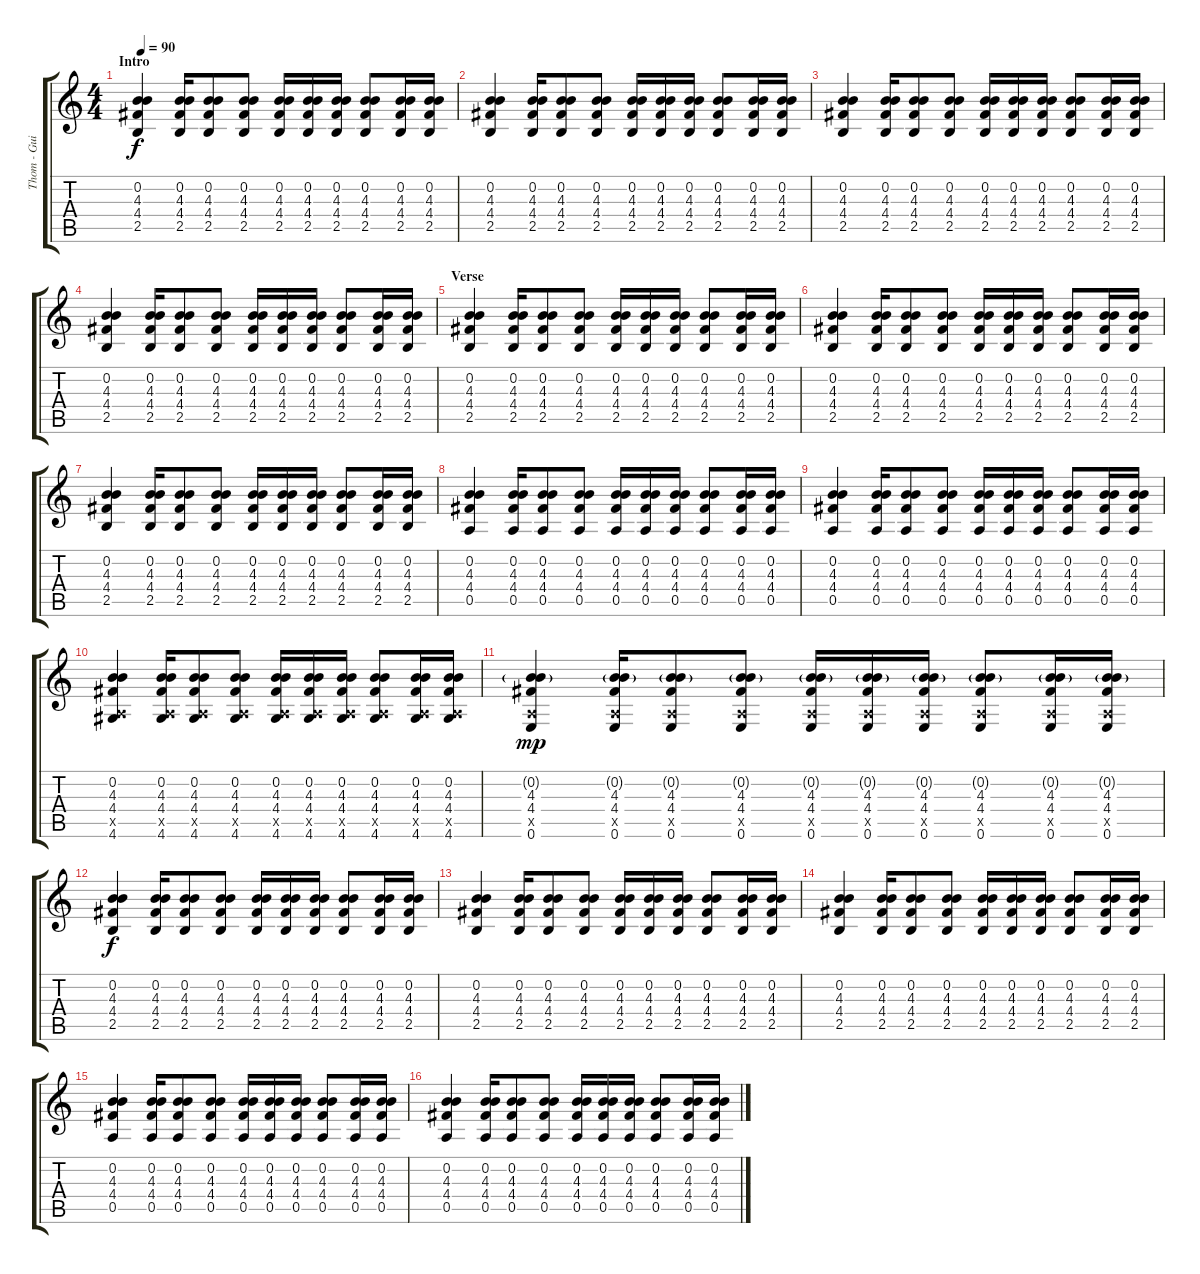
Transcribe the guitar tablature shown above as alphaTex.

\track ("Thom - Guitar" "Thom - Gui") {instrument electricguitarclean}
\staff {score tabs}
\tuning (E4 B3 G3 D3 A2 E2) {hide}
\ts (4 4)
\section ("" "Intro")
\tempo 90
\clef g2
\ks c
(0.2 4.3 4.4 2.5).4{dy f instrument electricguitarclean} (0.2 4.3 4.4 2.5).16 (0.2 4.3 4.4 2.5).8 (0.2 4.3 4.4 2.5).8 (0.2 4.3 4.4 2.5).16 (0.2 4.3 4.4 2.5).16 (0.2 4.3 4.4 2.5).16 (0.2 4.3 4.4 2.5).8 (0.2 4.3 4.4 2.5).16 (0.2 4.3 4.4 2.5).16 |
(0.2 4.3 4.4 2.5).4 (0.2 4.3 4.4 2.5).16 (0.2 4.3 4.4 2.5).8 (0.2 4.3 4.4 2.5).8 (0.2 4.3 4.4 2.5).16 (0.2 4.3 4.4 2.5).16 (0.2 4.3 4.4 2.5).16 (0.2 4.3 4.4 2.5).8 (0.2 4.3 4.4 2.5).16 (0.2 4.3 4.4 2.5).16 |
(0.2 4.3 4.4 2.5).4 (0.2 4.3 4.4 2.5).16 (0.2 4.3 4.4 2.5).8 (0.2 4.3 4.4 2.5).8 (0.2 4.3 4.4 2.5).16 (0.2 4.3 4.4 2.5).16 (0.2 4.3 4.4 2.5).16 (0.2 4.3 4.4 2.5).8 (0.2 4.3 4.4 2.5).16 (0.2 4.3 4.4 2.5).16 |
(0.2 4.3 4.4 2.5).4 (0.2 4.3 4.4 2.5).16 (0.2 4.3 4.4 2.5).8 (0.2 4.3 4.4 2.5).8 (0.2 4.3 4.4 2.5).16 (0.2 4.3 4.4 2.5).16 (0.2 4.3 4.4 2.5).16 (0.2 4.3 4.4 2.5).8 (0.2 4.3 4.4 2.5).16 (0.2 4.3 4.4 2.5).16 |
\section ("" "Verse")
(0.2 4.3 4.4 2.5).4 (0.2 4.3 4.4 2.5).16 (0.2 4.3 4.4 2.5).8 (0.2 4.3 4.4 2.5).8 (0.2 4.3 4.4 2.5).16 (0.2 4.3 4.4 2.5).16 (0.2 4.3 4.4 2.5).16 (0.2 4.3 4.4 2.5).8 (0.2 4.3 4.4 2.5).16 (0.2 4.3 4.4 2.5).16 |
(0.2 4.3 4.4 2.5).4 (0.2 4.3 4.4 2.5).16 (0.2 4.3 4.4 2.5).8 (0.2 4.3 4.4 2.5).8 (0.2 4.3 4.4 2.5).16 (0.2 4.3 4.4 2.5).16 (0.2 4.3 4.4 2.5).16 (0.2 4.3 4.4 2.5).8 (0.2 4.3 4.4 2.5).16 (0.2 4.3 4.4 2.5).16 |
(0.2 4.3 4.4 2.5).4 (0.2 4.3 4.4 2.5).16 (0.2 4.3 4.4 2.5).8 (0.2 4.3 4.4 2.5).8 (0.2 4.3 4.4 2.5).16 (0.2 4.3 4.4 2.5).16 (0.2 4.3 4.4 2.5).16 (0.2 4.3 4.4 2.5).8 (0.2 4.3 4.4 2.5).16 (0.2 4.3 4.4 2.5).16 |
(0.2 4.3 4.4 0.5).4 (0.2 4.3 4.4 0.5).16 (0.2 4.3 4.4 0.5).8 (0.2 4.3 4.4 0.5).8 (0.2 4.3 4.4 0.5).16 (0.2 4.3 4.4 0.5).16 (0.2 4.3 4.4 0.5).16 (0.2 4.3 4.4 0.5).8 (0.2 4.3 4.4 0.5).16 (0.2 4.3 4.4 0.5).16 |
(0.2 4.3 4.4 0.5).4 (0.2 4.3 4.4 0.5).16 (0.2 4.3 4.4 0.5).8 (0.2 4.3 4.4 0.5).8 (0.2 4.3 4.4 0.5).16 (0.2 4.3 4.4 0.5).16 (0.2 4.3 4.4 0.5).16 (0.2 4.3 4.4 0.5).8 (0.2 4.3 4.4 0.5).16 (0.2 4.3 4.4 0.5).16 |
(0.2 4.3 4.4 0.5{x} 4.6).4 (0.2 4.3 4.4 0.5{x} 4.6).16 (0.2 4.3 4.4 0.5{x} 4.6).8 (0.2 4.3 4.4 0.5{x} 4.6).8 (0.2 4.3 4.4 0.5{x} 4.6).16 (0.2 4.3 4.4 0.5{x} 4.6).16 (0.2 4.3 4.4 0.5{x} 4.6).16 (0.2 4.3 4.4 0.5{x} 4.6).8 (0.2 4.3 4.4 0.5{x} 4.6).16 (0.2 4.3 4.4 0.5{x} 4.6).16 |
(0.2{g} 4.3 4.4 0.5{x} 0.6).4{dy mp} (0.2{g} 4.3 4.4 0.5{x} 0.6).16 (0.2{g} 4.3 4.4 0.5{x} 0.6).8 (0.2{g} 4.3 4.4 0.5{x} 0.6).8 (0.2{g} 4.3 4.4 0.5{x} 0.6).16 (0.2{g} 4.3 4.4 0.5{x} 0.6).16 (0.2{g} 4.3 4.4 0.5{x} 0.6).16 (0.2{g} 4.3 4.4 0.5{x} 0.6).8 (0.2{g} 4.3 4.4 0.5{x} 0.6).16 (0.2{g} 4.3 4.4 0.5{x} 0.6).16 |
(0.2 4.3 4.4 2.5).4{dy f} (0.2 4.3 4.4 2.5).16 (0.2 4.3 4.4 2.5).8 (0.2 4.3 4.4 2.5).8 (0.2 4.3 4.4 2.5).16 (0.2 4.3 4.4 2.5).16 (0.2 4.3 4.4 2.5).16 (0.2 4.3 4.4 2.5).8 (0.2 4.3 4.4 2.5).16 (0.2 4.3 4.4 2.5).16 |
(0.2 4.3 4.4 2.5).4 (0.2 4.3 4.4 2.5).16 (0.2 4.3 4.4 2.5).8 (0.2 4.3 4.4 2.5).8 (0.2 4.3 4.4 2.5).16 (0.2 4.3 4.4 2.5).16 (0.2 4.3 4.4 2.5).16 (0.2 4.3 4.4 2.5).8 (0.2 4.3 4.4 2.5).16 (0.2 4.3 4.4 2.5).16 |
(0.2 4.3 4.4 2.5).4 (0.2 4.3 4.4 2.5).16 (0.2 4.3 4.4 2.5).8 (0.2 4.3 4.4 2.5).8 (0.2 4.3 4.4 2.5).16 (0.2 4.3 4.4 2.5).16 (0.2 4.3 4.4 2.5).16 (0.2 4.3 4.4 2.5).8 (0.2 4.3 4.4 2.5).16 (0.2 4.3 4.4 2.5).16 |
(0.2 4.3 4.4 0.5).4 (0.2 4.3 4.4 0.5).16 (0.2 4.3 4.4 0.5).8 (0.2 4.3 4.4 0.5).8 (0.2 4.3 4.4 0.5).16 (0.2 4.3 4.4 0.5).16 (0.2 4.3 4.4 0.5).16 (0.2 4.3 4.4 0.5).8 (0.2 4.3 4.4 0.5).16 (0.2 4.3 4.4 0.5).16 |
(0.2 4.3 4.4 0.5).4 (0.2 4.3 4.4 0.5).16 (0.2 4.3 4.4 0.5).8 (0.2 4.3 4.4 0.5).8 (0.2 4.3 4.4 0.5).16 (0.2 4.3 4.4 0.5).16 (0.2 4.3 4.4 0.5).16 (0.2 4.3 4.4 0.5).8 (0.2 4.3 4.4 0.5).16 (0.2 4.3 4.4 0.5).16
